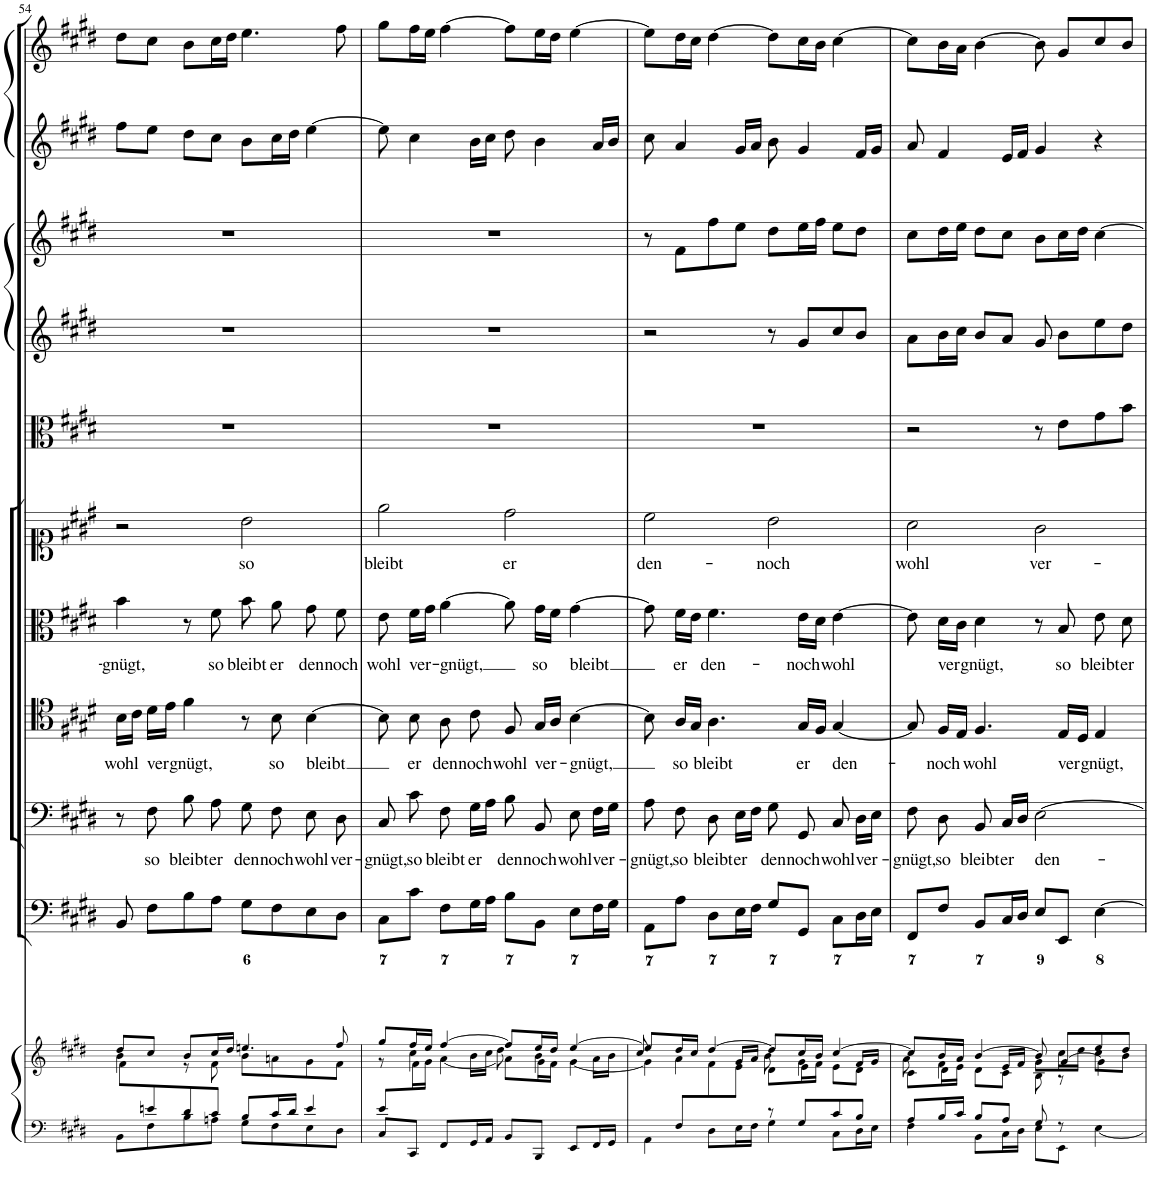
**kern	**kern	**kern	**kern	**text	**kern	**text	**kern	**text	**kern	**text	**kern	**kern	**kern	**kern	**kern
*part11	*part11	*part10	*part9	*part9	*part8	*part8	*part7	*part7	*part6	*part6	*part5	*part4	*part3	*part2	*part1
*staff12	*staff11	*staff10	*staff9	*staff9	*staff8	*staff8	*staff7	*staff7	*staff6	*staff6	*staff5	*staff4	*staff3	*staff2	*staff1
*I"Piano reduction	*	*I"Continuo	*I"Basso	*	*I"Tenore	*	*I"Alto	*	*I"Soprano	*	*I"Viola	*I"Violino II	*I"Violino I	*I"Oboe d'amore II	*I"Oboe d'amore I
*I'Pno	*	*	*	*	*	*	*	*	*	*	*I'Vla	*I'Vln	*I'Vln	*I'Ob	*I'Ob
!!LO:PB:g=z
*clefF4	*clefG2	*clefF4	*clefF4	*	*clefC4	*	*clefC3	*	*clefC1	*	*clefC3	*clefG2	*clefG2	*clefG2	*clefG2
*k[f#c#g#d#]	*k[f#c#g#d#]	*k[f#c#g#d#]	*k[f#c#g#d#]	*	*k[f#c#g#d#]	*	*k[f#c#g#d#]	*	*k[f#c#g#d#]	*	*k[f#c#g#d#]	*k[f#c#g#d#]	*k[f#c#g#d#]	*k[f#c#g#d#]	*k[f#c#g#d#]
*M4/4	*M4/4	*M4/4	*M4/4	*	*M4/4	*	*M4/4	*	*M4/4	*	*M4/4	*M4/4	*M4/4	*M4/4	*M4/4
*met(c)	*met(c)	*met(c)	*met(c)	*	*met(c)	*	*met(c)	*	*met(c)	*	*met(c)	*met(c)	*met(c)	*met(c)	*met(c)
=54	=54	=54	=54	=54	=54	=54	=54	=54	=54	=54	=54	=54	=54	=54	=54
*^	*^	*	*	*	*	*	*	*	*	*	*	*	*	*	*
*	*	*	*^	*	*	*	*	*	*	*	*	*	*	*	*	*	*
!	!	!	!	!	!	!	!	!	!LO:LY:b	!	!LO:LY:b	!	!	!	!	!	!	!
8ryy	8BB\L	8dd#/L	4b\	8f#\L	8BB/	8r	.	16B\LL	wohl	4b\	-gnügt,	2r	.	1r	1r	1r	8ff#\L	8dd#\L
.	.	.	.	.	.	.	.	16c#\JJ	.	.	.	.	.	.	.	.	.	.
!	!	!	!	!	!	!	!LO:LY:b	!	!LO:LY:b	!	!	!	!	!	!	!	!	!
8en/	8F#\	8cc#/J	.	2..ryy	8F#\L	8F#\	so	16d#\LL	ver-	.	.	.	.	.	.	.	8ee\J	8cc#\J
.	.	.	.	.	.	.	.	16e\JJ	.	.	.	.	.	.	.	.	.	.
!	!	!	!	!	!	!	!LO:LY:b	!	!LO:LY:b	!	!	!	!	!	!	!	!	!
8d#/	8B\	8b/L	8r	.	8B\	8B\	bleibt	4f#\	-gnügt,	8r	.	.	.	.	.	.	8dd#\L	8b\L
!	!	!	!	!	!	!	!LO:LY:b	!	!	!	!LO:LY:b	!	!	!	!	!	!	!
8c#/J	8An\J	16cc#/L	8f#\	.	8A\J	8A\	er	.	.	8f#\	so	.	.	.	.	.	8cc#\J	16cc#\L
.	.	16dd#/JJ	.	.	.	.	.	.	.	.	.	.	.	.	.	.	.	16dd#\JJ
!	!	!	!	!	!	!	!LO:LY:b	!	!	!	!LO:LY:b	!	!LO:LY:b	!	!	!	!	!
8B/L	8G#\L	4.een/	8b\L	.	8G#\L	8G#\	den-	8r	.	8b\	bleibt	2b\	so	.	.	.	8b\L	4.ee\
!	!	!	!	!	!	!	!LO:LY:b	!	!LO:LY:b	!	!LO:LY:b	!	!	!	!	!	!	!
16c#/L	8F#\	.	8an\	.	8F#\	8F#\	-noch	8B\	so	8a\	er	.	.	.	.	.	16cc#\L	.
16d#/JJ	.	.	.	.	.	.	.	.	.	.	.	.	.	.	.	.	16dd#\JJ	.
!	!	!	!	!	!	!	!LO:LY:b	!	!LO:LY:b	!	!LO:LY:b	!	!	!	!	!	!	!
4e/	8E\	.	8g#\	.	8E\	8E\	wohl	[4B\	bleibt	8g#\	den-	.	.	.	.	.	[4ee\	.
!	!	!	!	!	!	!	!LO:LY:b	!	!	!	!LO:LY:b	!	!	!	!	!	!	!
.	8D#\J	8ff#/	8f#\J	.	8D#\J	8D#\	ver-	.	.	8f#\	-noch	.	.	.	.	.	.	8ff#\
=55	=55	=55	=55	=55	=55	=55	=55	=55	=55	=55	=55	=55	=55	=55	=55	=55	=55	=55
!	!	!	!	!	!	!	!LO:LY:b	!	!	!	!LO:LY:b	!	!LO:LY:b	!	!	!	!	!
8e/L	8C#/L	8gg#/L	8r	8ryy	8C#\L	8C#/	-gnügt,	8B\]	.	8e\	wohl	2ee\	bleibt	1r	1r	1r	8ee\]	8gg#\L
!	!	!	!	!	!	!	!LO:LY:b	!	!LO:LY:b	!	!LO:LY:b	!	!	!	!	!	!	!
2..ryy	8CC#/J	16ff#/L	4cc#\	16f#\L	8c#\J	8c#\	so	8B\	er	16f#\LL	ver-	.	.	.	.	.	4cc#\	16ff#\L
.	.	16ee/JJ	.	16g#\JJ	.	.	.	.	.	16g#\JJ	.	.	.	.	.	.	.	16ee\JJ
!	!	!	!	!	!	!	!LO:LY:b	!	!LO:LY:b	!	!LO:LY:b	!	!	!	!	!	!	!
.	8FF#/L	[4ff#/	.	[4a\	8F#\L	8F#\	bleibt	8A\	den-	[4a\	-gnügt,	.	.	.	.	.	.	[4ff#\
!	!	!	!	!	!	!	!LO:LY:b	!	!LO:LY:b	!	!	!	!	!	!	!	!	!
.	16GG#/L	.	16b\LL	.	16G#\L	16G#\LL	er	8c#\	-noch	.	.	.	.	.	.	.	16b\LL	.
.	16AA/JJ	.	16cc#\JJ	.	16A\JJ	16A\JJ	.	.	.	.	.	.	.	.	.	.	16cc#\JJ	.
!	!	!	!	!	!	!	!LO:LY:b	!	!LO:LY:b	!	!	!	!LO:LY:b	!	!	!	!	!
.	8BB/L	8ff#/L]	8dd#\	8a\L]	8B\L	8B\	den-	8F#/	wohl	8a\]	.	2dd#\	er	.	.	.	8dd#\	8ff#\L]
!	!	!	!	!	!	!	!LO:LY:b	!	!LO:LY:b	!	!LO:LY:b	!	!	!	!	!	!	!
.	8BBB/J	16ee/L	4b\	16g#\L	8BB\J	8BB/	-noch	16G#/LL	ver-	16g#\LL	so	.	.	.	.	.	4b\	16ee\L
.	.	16dd#/JJ	.	16f#\JJ	.	.	.	16A/JJ	.	16f#\JJ	.	.	.	.	.	.	.	16dd#\JJ
!	!	!	!	!	!	!	!LO:LY:b	!	!LO:LY:b	!	!LO:LY:b	!	!	!	!	!	!	!
.	8EE/L	[4ee/	.	[4g#\	8E\L	8E\	wohl	[4B\	-gnügt,	[4g#\	bleibt	.	.	.	.	.	.	[4ee\
!	!	!	!	!	!	!	!LO:LY:b	!	!	!	!	!	!	!	!	!	!	!
.	16FF#/L	.	16a\LL	.	16F#\L	16F#\LL	ver-	.	.	.	.	.	.	.	.	.	16a/LL	.
.	16GG#/JJ	.	16b\JJ	.	16G#\JJ	16G#\JJ	.	.	.	.	.	.	.	.	.	.	16b/JJ	.
=56	=56	=56	=56	=56	=56	=56	=56	=56	=56	=56	=56	=56	=56	=56	=56	=56	=56	=56
*	*	*	*	*^	*	*	*	*	*	*	*	*	*	*	*	*	*	*
!	!	!	!	!	!	!	!	!LO:LY:b	!	!	!	!	!	!LO:LY:b	!	!	!	!	!
8ryy	4AA\	8ee/L]	4g#\]	8ryy	8cc#/	8AA\L	8A\	-gnügt,	8B\]	.	8g#\]	.	2cc#\	den-	1r	2r	8r	8cc#\	8ee\L]
!	!	!	!	!	!	!	!	!LO:LY:b	!	!LO:LY:b	!	!LO:LY:b	!	!	!	!	!	!	!
8F#/L	.	16dd#/L	.	4a\	8ryy	8A\J	8F#\	so	16A/LL	so	16f#\LL	er	.	.	.	.	8f#\L	4a/	16dd#\L
.	.	16cc#/JJ	.	.	.	.	.	.	16G#/JJ	.	16e\JJ	.	.	.	.	.	.	.	16cc#\JJ
!	!	!	!	!	!	!	!	!LO:LY:b	!	!LO:LY:b	!	!LO:LY:b	!	!	!	!	!	!	!
4ryy	8D#\L	[4dd#/	4ryy	.	8f#\	8D#\L	8D#\	bleibt	4.A\	bleibt	4.f#\	den-	.	.	.	.	8ff#\	.	[4dd#\
!	!	!	!	!	!	!	!	!LO:LY:b	!	!	!	!	!	!	!	!	!	!	!
.	16E\L	.	.	16g#/LL	8e\J	16E\L	16E\LL	er	.	.	.	.	.	.	.	.	8ee\J	16g#/LL	.
.	16F#\JJ	.	.	16a/JJ	.	16F#\JJ	16F#\JJ	.	.	.	.	.	.	.	.	.	.	16a/JJ	.
!	!	!	!	!	!	!	!	!LO:LY:b	!	!	!	!	!	!LO:LY:b	!	!	!	!	!
8r	4G#\	8dd#/L]	8d#\L	8b\	2ryy	8G#/L	8G#\	den-	.	.	.	.	2b\	-noch	.	8r	8dd#\L	8b\	8dd#\L]
!	!	!	!	!	!	!	!	!LO:LY:b	!	!LO:LY:b	!	!LO:LY:b	!	!	!	!	!	!	!
8G#/L	.	16cc#/L	16e\L	4g#\	.	8GG#/J	8GG#/	-noch	16G#/LL	er	16e\LL	-noch	.	.	.	8g#/L	16ee\L	4g#/	16cc#\L
.	.	16b/JJ	16f#\JJ	.	.	.	.	.	16F#/JJ	.	16d#\JJ	.	.	.	.	.	16ff#\JJ	.	16b\JJ
!	!	!	!	!	!	!	!	!LO:LY:b	!	!LO:LY:b	!	!LO:LY:b	!	!	!	!	!	!	!
8c#/	8C#\L	[4cc#/	8e\L	.	.	8C#\L	8C#/	wohl	[4G#/	den-	[4e\	wohl	.	.	.	8cc#/	8ee\L	.	[4cc#\
!	!	!	!	!	!	!	!	!LO:LY:b	!	!	!	!	!	!	!	!	!	!	!
8B/J	16D#\L	.	8d#\J	16f#/LL	.	16D#\L	16D#\LL	ver-	.	.	.	.	.	.	.	8b/J	8dd#\J	16f#/LL	.
.	16E\JJ	.	.	16g#/JJ	.	16E\JJ	16E\JJ	.	.	.	.	.	.	.	.	.	.	16g#/JJ	.
*	*	*	*	*v	*v	*	*	*	*	*	*	*	*	*	*	*	*	*	*
=57	=57	=57	=57	=57	=57	=57	=57	=57	=57	=57	=57	=57	=57	=57	=57	=57	=57	=57
!	!	!	!	!	!	!	!LO:LY:b	!	!	!	!	!	!LO:LY:b	!	!	!	!	!
8A/L	4F#\	8cc#/L]	8c#\L	8a\	8FF#/L	8F#\	-gnügt,	8G#/]	.	8e\]	.	2a\	wohl	2r	8a\L	8cc#\L	8a/	8cc#\L]
!	!	!	!	!	!	!	!LO:LY:b	!	!LO:LY:b	!	!LO:LY:b	!	!	!	!	!	!	!
16B/L	.	16b/L	16d#\L	4f#\	8F#/J	8D#\	so	16F#/LL	-noch	16d#\LL	ver-	.	.	.	16b\L	16dd#\L	4f#/	16b\L
16c#/JJ	.	16a/JJ	16e\JJ	.	.	.	.	16E/JJ	.	16c#\JJ	.	.	.	.	16cc#\JJ	16ee\JJ	.	16a\JJ
!	!	!	!	!	!	!	!LO:LY:b	!	!LO:LY:b	!	!LO:LY:b	!	!	!	!	!	!	!
8B/L	8BB\L	[4b/	8d#\L	.	8BB/L	8BB/	bleibt	4.F#/	wohl	4d#\	-gnügt,	.	.	.	8b/L	8dd#\L	.	[4b\
!	!	!	!	!	!	!	!LO:LY:b	!	!	!	!	!	!	!	!	!	!	!
8A/J	16C#\L	.	8c#\J	16e/LL	16C#/L	16C#/LL	er	.	.	.	.	.	.	.	8a/J	8cc#\J	16e/LL	.
.	16D#\JJ	.	.	16f#/JJ	16D#/JJ	16D#/JJ	.	.	.	.	.	.	.	.	.	.	16f#/JJ	.
!	!	!	!	!	!	!	!LO:LY:b	!	!	!	!	!	!LO:LY:b	!	!	!	!	!
8G#/	8E\L	8b/]	8g#\L	8B\	8E/L	[2E\	den-	.	.	8r	.	2g#\	ver-	8r	8g#/	8b\L	4g#/	8b\]
!	!	!	!	!	!	!	!	!	!LO:LY:b	!	!LO:LY:b	!	!	!	!	!	!	!
8r	8EE\J	[8g#/L	16cc#\L	8r	8EE/J	.	.	16E/LL	ver-	8B/	so	.	.	8e\L	8b\L	16cc#\L	.	8g#/L
.	.	.	16dd#\JJ	.	.	.	.	16D#/JJ	.	.	.	.	.	.	.	16dd#\JJ	.	.
!	!	!	!	!	!	!	!	!	!LO:LY:b	!	!LO:LY:b	!	!	!	!	!	!	!
4ryy	[4E\	8ee/	8cc#\L	4g#\]	[4E\	.	.	4E/	-gnügt,	8e\	bleibt	.	.	8g#\	8ee\	[4cc#\	4r	8cc#/
!	!	!	!	!	!	!	!	!	!	!	!LO:LY:b	!	!	!	!	!	!	!
.	.	8dd#/J	8b\J	.	.	.	.	.	.	8d#\	er	.	.	8b\J	8dd#\J	.	.	8b/J
*v	*v	*	*	*	*	*	*	*	*	*	*	*	*	*	*	*	*	*
*	*v	*v	*v	*	*	*	*	*	*	*	*	*	*	*	*	*	*
=	=	=	=	=	=	=	=	=	=	=	=	=	=	=	=
*-	*-	*-	*-	*-	*-	*-	*-	*-	*-	*-	*-	*-	*-	*-	*-
